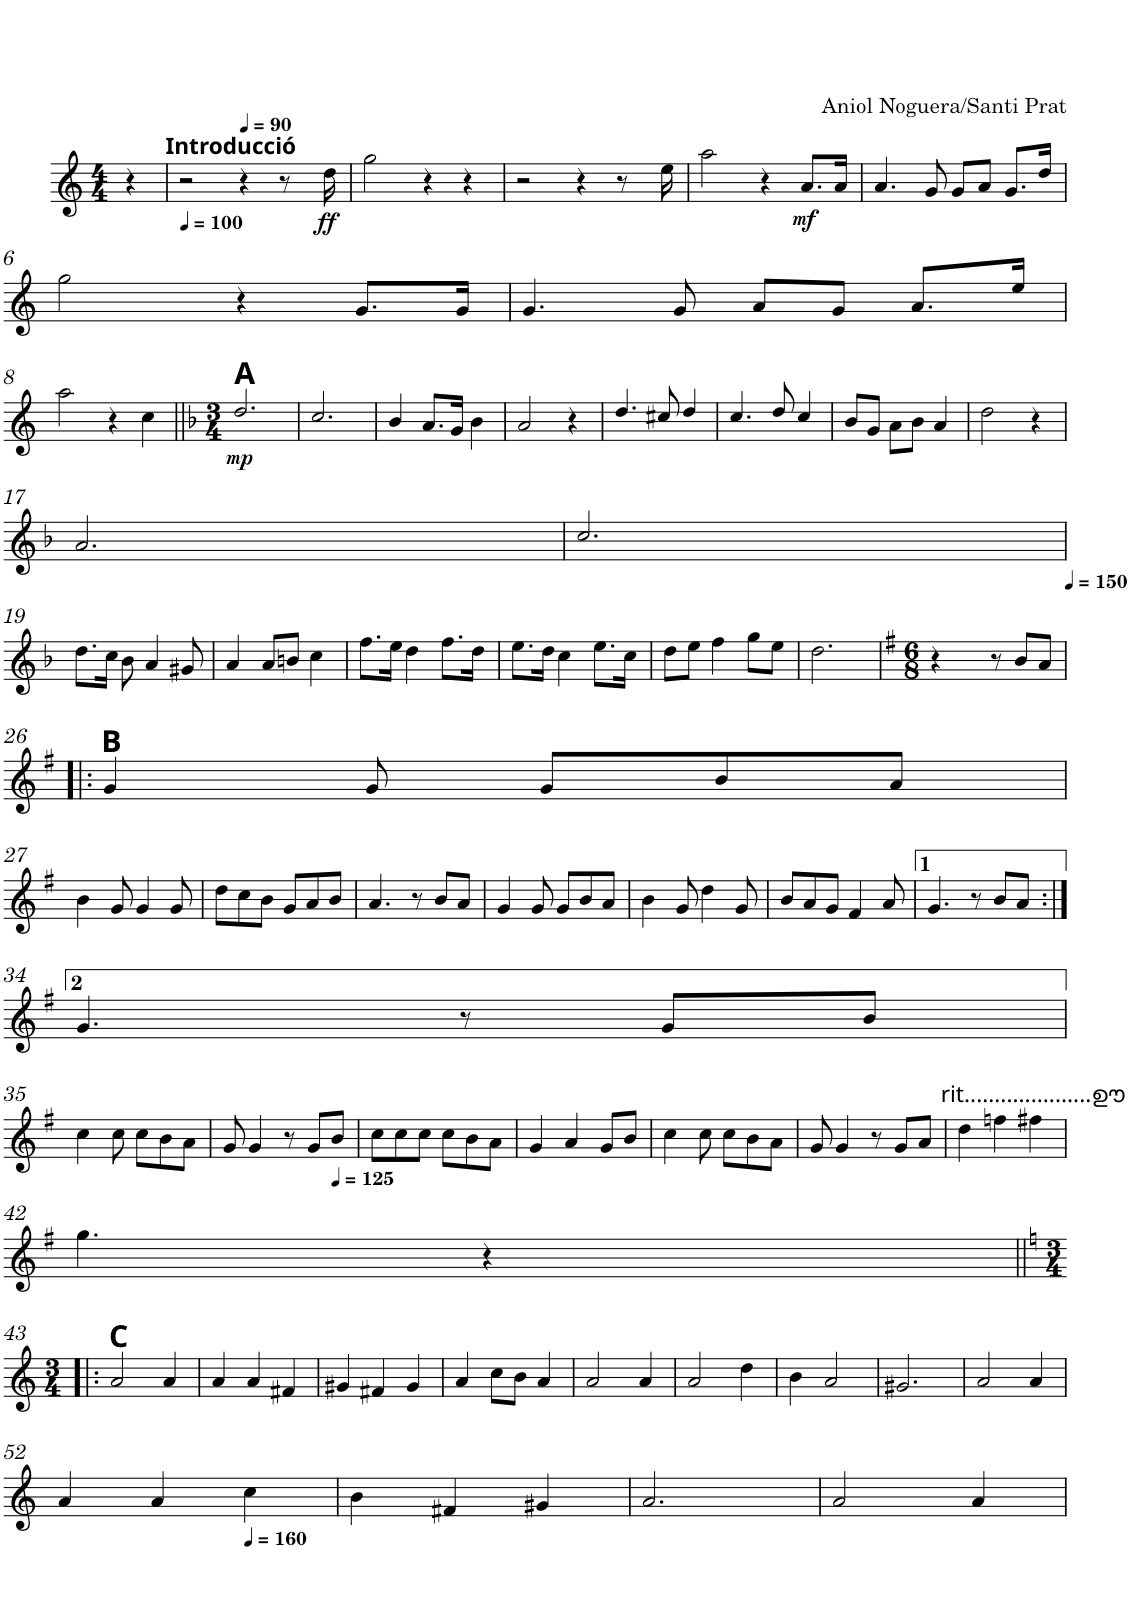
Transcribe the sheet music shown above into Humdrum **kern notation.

**kern	**dynam
*part1	*part1
*staff1	*staff1
*I"Gralla 2	*
*clefG2	*
*k[]	*
*M4/4	*
=	=
4r	.
!LO:TX:a:B:t=Introducció	!
=1	=1
*MM100	*
2r	.
*MM90	*
4r	.
8r	.
16ryy	.
!	!LO:DY:b
16dd\	ff
=2	=2
2gg\	.
4r	.
4r	.
=3	=3
2r	.
4r	.
8r	.
16ryy	.
16ee\	.
=4	=4
2aa\	.
4r	.
!	!LO:DY:b
8.a/L	mf
16a/Jk	.
=5	=5
4.a/	.
8g/	.
8g/L	.
8a/J	.
8.g/L	.
16dd/Jk	.
!!LO:LB:g=z
=6	=6
2gg\	.
4r	.
8.g/L	.
16g/Jk	.
=7	=7
4.g/	.
8g/	.
8a/L	.
8g/J	.
8.a/L	.
16ee/Jk	.
!!LO:LB:g=z
=8	=8
2aa\	.
4r	.
4cc\	.
=9||	=9||
*k[b-]	*
*M3/4	*
!LO:TX:a:B:t=A	!
!	!LO:DY:b
2.dd/	mp
=10	=10
2.cc/	.
=11	=11
4b-/	.
8.a/L	.
16g/Jk	.
4b-\	.
=12	=12
2a/	.
4r	.
=13	=13
4.dd/	.
8cc#X/	.
4dd/	.
=14	=14
4.cc/	.
8dd/	.
4cc/	.
=15	=15
8b-/L	.
8g/J	.
8a\L	.
8b-\J	.
4a/	.
=16	=16
2dd\	.
4r	.
!!LO:LB:g=z
=17	=17
2.a/	.
=18	=18
2.cc/	.
*MM150	*
!!LO:LB:g=z
=19	=19
8.dd\L	.
16cc\Jk	.
8b-\	.
4a/	.
8g#X/	.
=20	=20
4a/	.
8a/L	.
8bn/J	.
4cc\	.
=21	=21
8.ff\L	.
16ee\Jk	.
4dd\	.
8.ff\L	.
16dd\Jk	.
=22	=22
8.ee\L	.
16dd\Jk	.
4cc\	.
8.ee\L	.
16cc\Jk	.
=23	=23
8dd\L	.
8ee\J	.
4ff\	.
8gg\L	.
8ee\J	.
=24	=24
2.dd\	.
=25	=25
*k[f#]	*
*M6/8	*
4r	.
8ryy	.
8r	.
8b/L	.
8a/J	.
!!LO:LB:g=z
=26!|:	=26!|:
!LO:TX:a:B:t=B	!
4g/	.
8g/	.
8g/L	.
8b/	.
8a/J	.
!!LO:LB:g=z
=27	=27
4b\	.
8g/	.
4g/	.
8g/	.
=28	=28
8dd\L	.
8cc\	.
8b\J	.
8g/L	.
8a/	.
8b/J	.
=29	=29
4.a/	.
8r	.
8b/L	.
8a/J	.
=30	=30
4g/	.
8g/	.
8g/L	.
8b/	.
8a/J	.
=31	=31
4b\	.
8g/	.
4dd\	.
8g/	.
=32	=32
8b/L	.
8a/	.
8g/J	.
4f#/	.
8a/	.
=33	=33
4.g/	.
8r	.
8b/L	.
8a/J	.
!!LO:LB:g=z
=34:|!	=34:|!
4.g/	.
8r	.
8g/L	.
8b/J	.
!!LO:LB:g=z
=35	=35
4cc\	.
8cc\	.
8cc\L	.
8b\	.
8a\J	.
=36	=36
8g/	.
4g/	.
8r	.
8g/L	.
*MM125	*
8b/J	.
=37	=37
8cc\L	.
8cc\	.
8cc\J	.
8cc\L	.
8b\	.
8a\J	.
=38	=38
4g/	.
4a/	.
8g/L	.
8b/J	.
=39	=39
4cc\	.
8cc\	.
8cc\L	.
8b\	.
8a\J	.
=40	=40
8g/	.
4g/	.
8r	.
8g/L	.
8a/J	.
!LO:TX:a:t=rit.....................ഊ	!
=41	=41
4dd\	.
4ffn\	.
4ff#X\	.
!!LO:LB:g=z
=42	=42
4.gg\	.
4r	.
8ryy	.
!!LO:LB:g=z
=43!|:	=43!|:
*k[]	*
*M3/4	*
!LO:TX:a:B:t=C	!
2a/	.
4a/	.
=44	=44
4a/	.
4a/	.
4f#X/	.
=45	=45
4g#X/	.
4f#X/	.
4g#/	.
=46	=46
4a/	.
8cc\L	.
8b\J	.
4a/	.
=47	=47
2a/	.
4a/	.
=48	=48
2a/	.
4dd\	.
=49	=49
4b\	.
2a/	.
=50	=50
2.g#X/	.
=51	=51
2a/	.
4a/	.
!!LO:LB:g=z
=52	=52
4a/	.
4a/	.
*MM160	*
4cc\	.
=53	=53
4b\	.
4f#X/	.
4g#X/	.
=54	=54
2.a/	.
=55	=55
2a/	.
4a/	.
=	=
*-	*-
